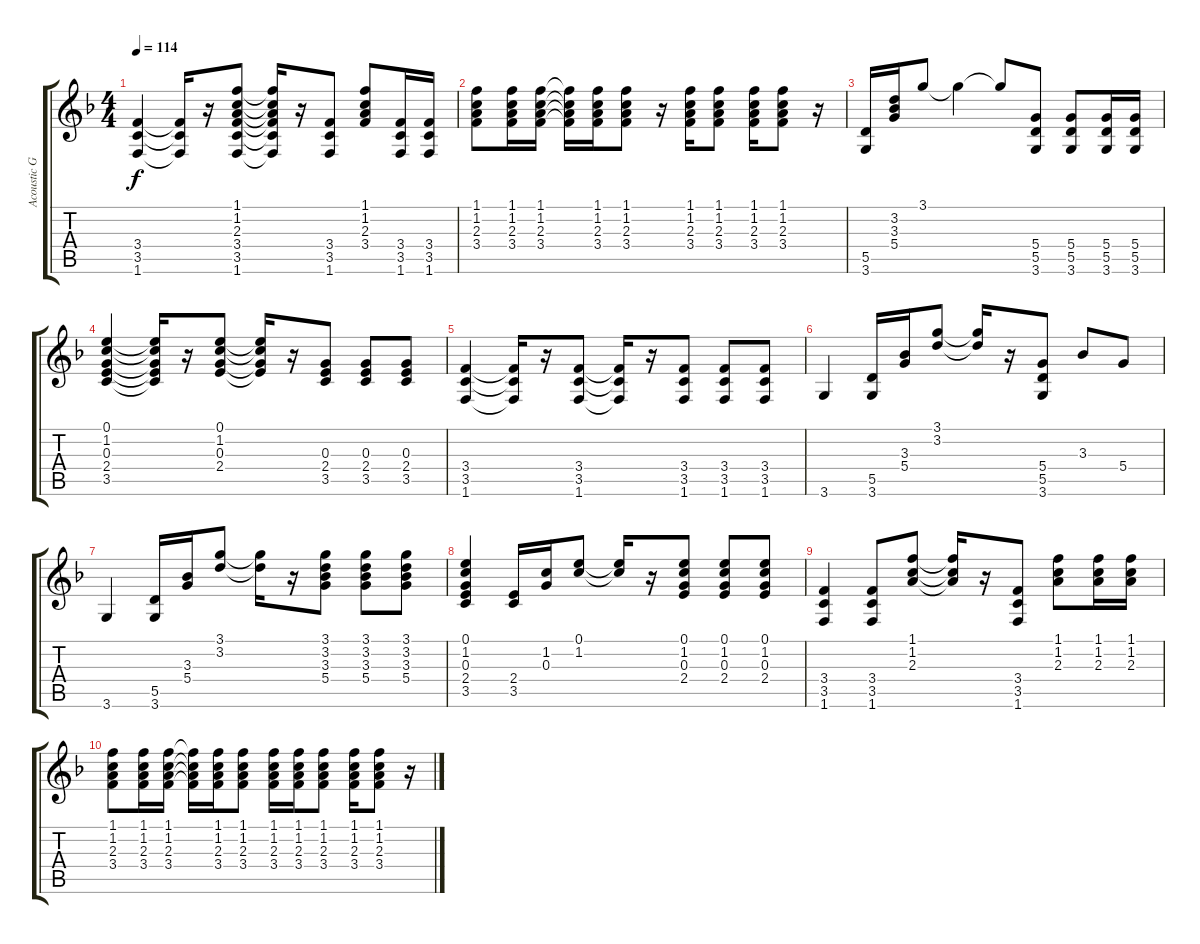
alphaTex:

\track ("Acoustic Gtr (Steel) " "Acoustic G") {instrument acousticguitarsteel}
\staff {score tabs}
\tuning (E4 B3 G3 D3 A2 E2) {hide}
\ts (4 4)
\tempo 114
\clef g2
\ks f
(3.4 3.5 1.6).4{dy f} (3.4{t} 3.5{t} 1.6{t}).16 r.16 (1.1 1.2 2.3 3.4 3.5 1.6).8 (1.1{t} 1.2{t} 2.3{t} 3.4{t} 3.5{t} 1.6{t}).16 r.16 (3.4 3.5 1.6).8 (1.1 1.2 2.3 3.4).8 (3.4 3.5 1.6).16 (3.4 3.5 1.6).16 |
(1.1 1.2 2.3 3.4).8 (1.1 1.2 2.3 3.4).16 (1.1 1.2 2.3 3.4).16 (1.1{t} 1.2{t} 2.3{t} 3.4{t}).16 (1.1 1.2 2.3 3.4).16 (1.1 1.2 2.3 3.4).8 r.16 (1.1 1.2 2.3 3.4).16 (1.1 1.2 2.3 3.4).8 (1.1 1.2 2.3 3.4).16 (1.1 1.2 2.3 3.4).8 r.16 |
(5.5 3.6).16 (3.2 3.3 5.4).16 3.1.8 3.1{t}.4 3.1{t}.8 (5.4 5.5 3.6).8 (5.4 5.5 3.6).8 (5.4 5.5 3.6).16 (5.4 5.5 3.6).16 |
(0.1 1.2 0.3 2.4 3.5).4 (0.1{t} 1.2{t} 0.3{t} 2.4{t} 3.5{t}).16 r.16 (0.1 1.2 0.3 2.4).8 (0.1{t} 1.2{t} 0.3{t} 2.4{t}).16 r.16 (0.3 2.4 3.5).8 (0.3 2.4 3.5).8 (0.3 2.4 3.5).8 |
(3.4 3.5 1.6).4 (3.4{t} 3.5{t} 1.6{t}).16 r.16 (3.4 3.5 1.6).8 (3.4{t} 3.5{t} 1.6{t}).16 r.16 (3.4 3.5 1.6).8 (3.4 3.5 1.6).8 (3.4 3.5 1.6).8 |
3.6.4 (5.5 3.6).16 (3.3 5.4).16 (3.1 3.2).8 (3.1{t} 3.2{t}).16 r.16 (5.4 5.5 3.6).8 3.3.8 5.4.8 |
3.6.4 (5.5 3.6).16 (3.3 5.4).16 (3.1 3.2).8 (3.1{t} 3.2{t}).16 r.16 (3.1 3.2 3.3 5.4).8 (3.1 3.2 3.3 5.4).8 (3.1 3.2 3.3 5.4).8 |
(0.1 1.2 0.3 2.4 3.5).4 (2.4 3.5).16 (1.2 0.3).16 (0.1 1.2).8 (0.1{t} 1.2{t}).16 r.16 (0.1 1.2 0.3 2.4).8 (0.1 1.2 0.3 2.4).8 (0.1 1.2 0.3 2.4).8 |
(3.4 3.5 1.6).4 (3.4 3.5 1.6).8 (1.1 1.2 2.3).8 (1.1{t} 1.2{t} 2.3{t}).16 r.16 (3.4 3.5 1.6).8 (1.1 1.2 2.3).8 (1.1 1.2 2.3).16 (1.1 1.2 2.3).16 |
(1.1 1.2 2.3 3.4).8 (1.1 1.2 2.3 3.4).16 (1.1 1.2 2.3 3.4).16 (1.1{t} 1.2{t} 2.3{t} 3.4{t}).16 (1.1 1.2 2.3 3.4).16 (1.1 1.2 2.3 3.4).8 (1.1 1.2 2.3 3.4).16 (1.1 1.2 2.3 3.4).16 (1.1 1.2 2.3 3.4).8 (1.1 1.2 2.3 3.4).16 (1.1 1.2 2.3 3.4).8 r.16
